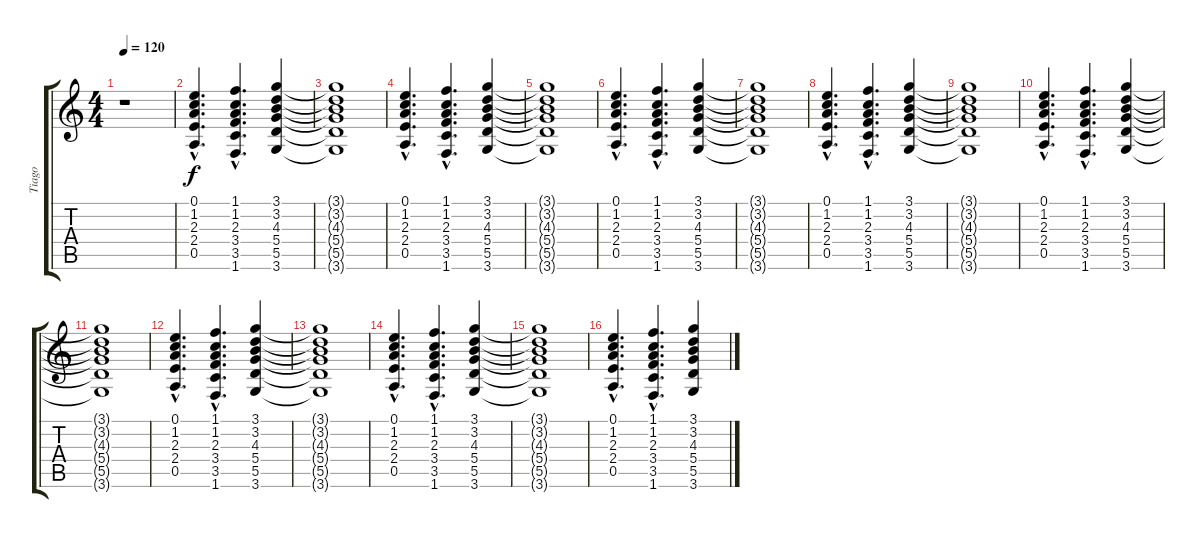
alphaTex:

\track ("Tiago" "Tiago") {instrument overdrivenguitar}
\staff {score tabs}
\tuning (E4 B3 G3 D3 A2 E2) {hide}
\ts (4 4)
\tempo 120
\clef g2
\ks c
r.1{dy f instrument overdrivenguitar} |
(0.1{hac} 1.2{hac} 2.3{hac} 2.4{hac} 0.5{hac}).4{d} (1.1{hac} 1.2{hac} 2.3{hac} 3.4{hac} 3.5{hac} 1.6{hac}).4{d} (3.1 3.2 4.3 5.4 5.5 3.6).4 |
(3.1{t} 3.2{t} 4.3{t} 5.4{t} 5.5{t} 3.6{t}).1 |
(0.1{hac} 1.2{hac} 2.3{hac} 2.4{hac} 0.5{hac}).4{d} (1.1{hac} 1.2{hac} 2.3{hac} 3.4{hac} 3.5{hac} 1.6{hac}).4{d} (3.1 3.2 4.3 5.4 5.5 3.6).4 |
(3.1{t} 3.2{t} 4.3{t} 5.4{t} 5.5{t} 3.6{t}).1 |
(0.1{hac} 1.2{hac} 2.3{hac} 2.4{hac} 0.5{hac}).4{d} (1.1{hac} 1.2{hac} 2.3{hac} 3.4{hac} 3.5{hac} 1.6{hac}).4{d} (3.1 3.2 4.3 5.4 5.5 3.6).4 |
(3.1{t} 3.2{t} 4.3{t} 5.4{t} 5.5{t} 3.6{t}).1 |
(0.1{hac} 1.2{hac} 2.3{hac} 2.4{hac} 0.5{hac}).4{d} (1.1{hac} 1.2{hac} 2.3{hac} 3.4{hac} 3.5{hac} 1.6{hac}).4{d} (3.1 3.2 4.3 5.4 5.5 3.6).4 |
(3.1{t} 3.2{t} 4.3{t} 5.4{t} 5.5{t} 3.6{t}).1 |
(0.1{hac} 1.2{hac} 2.3{hac} 2.4{hac} 0.5{hac}).4{d} (1.1{hac} 1.2{hac} 2.3{hac} 3.4{hac} 3.5{hac} 1.6{hac}).4{d} (3.1 3.2 4.3 5.4 5.5 3.6).4 |
(3.1{t} 3.2{t} 4.3{t} 5.4{t} 5.5{t} 3.6{t}).1 |
(0.1{hac} 1.2{hac} 2.3{hac} 2.4{hac} 0.5{hac}).4{d} (1.1{hac} 1.2{hac} 2.3{hac} 3.4{hac} 3.5{hac} 1.6{hac}).4{d} (3.1 3.2 4.3 5.4 5.5 3.6).4 |
(3.1{t} 3.2{t} 4.3{t} 5.4{t} 5.5{t} 3.6{t}).1 |
(0.1{hac} 1.2{hac} 2.3{hac} 2.4{hac} 0.5{hac}).4{d} (1.1{hac} 1.2{hac} 2.3{hac} 3.4{hac} 3.5{hac} 1.6{hac}).4{d} (3.1 3.2 4.3 5.4 5.5 3.6).4 |
(3.1{t} 3.2{t} 4.3{t} 5.4{t} 5.5{t} 3.6{t}).1 |
(0.1{hac} 1.2{hac} 2.3{hac} 2.4{hac} 0.5{hac}).4{d} (1.1{hac} 1.2{hac} 2.3{hac} 3.4{hac} 3.5{hac} 1.6{hac}).4{d} (3.1 3.2 4.3 5.4 5.5 3.6).4
